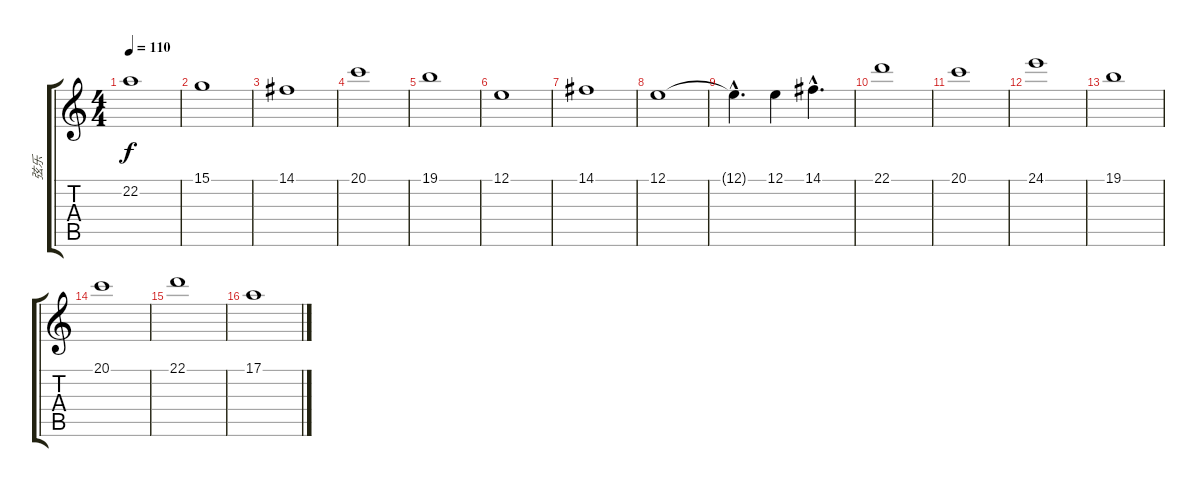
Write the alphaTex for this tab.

\track ("弦乐" "弦乐") {instrument stringensemble1}
\staff {score tabs}
\tuning (E4 B3 G3 D3 A2 E2) {hide}
\ts (4 4)
\tempo 110
\clef g2
\ks c
22.2.1{dy f} |
15.1.1 |
14.1.1 |
20.1.1 |
19.1.1 |
12.1.1 |
14.1.1 |
12.1.1 |
12.1{hac t}.4{d} 12.1.4 14.1{hac}.4{d} |
22.1.1 |
20.1.1 |
24.1.1 |
19.1.1 |
20.1.1 |
22.1.1 |
17.1.1
